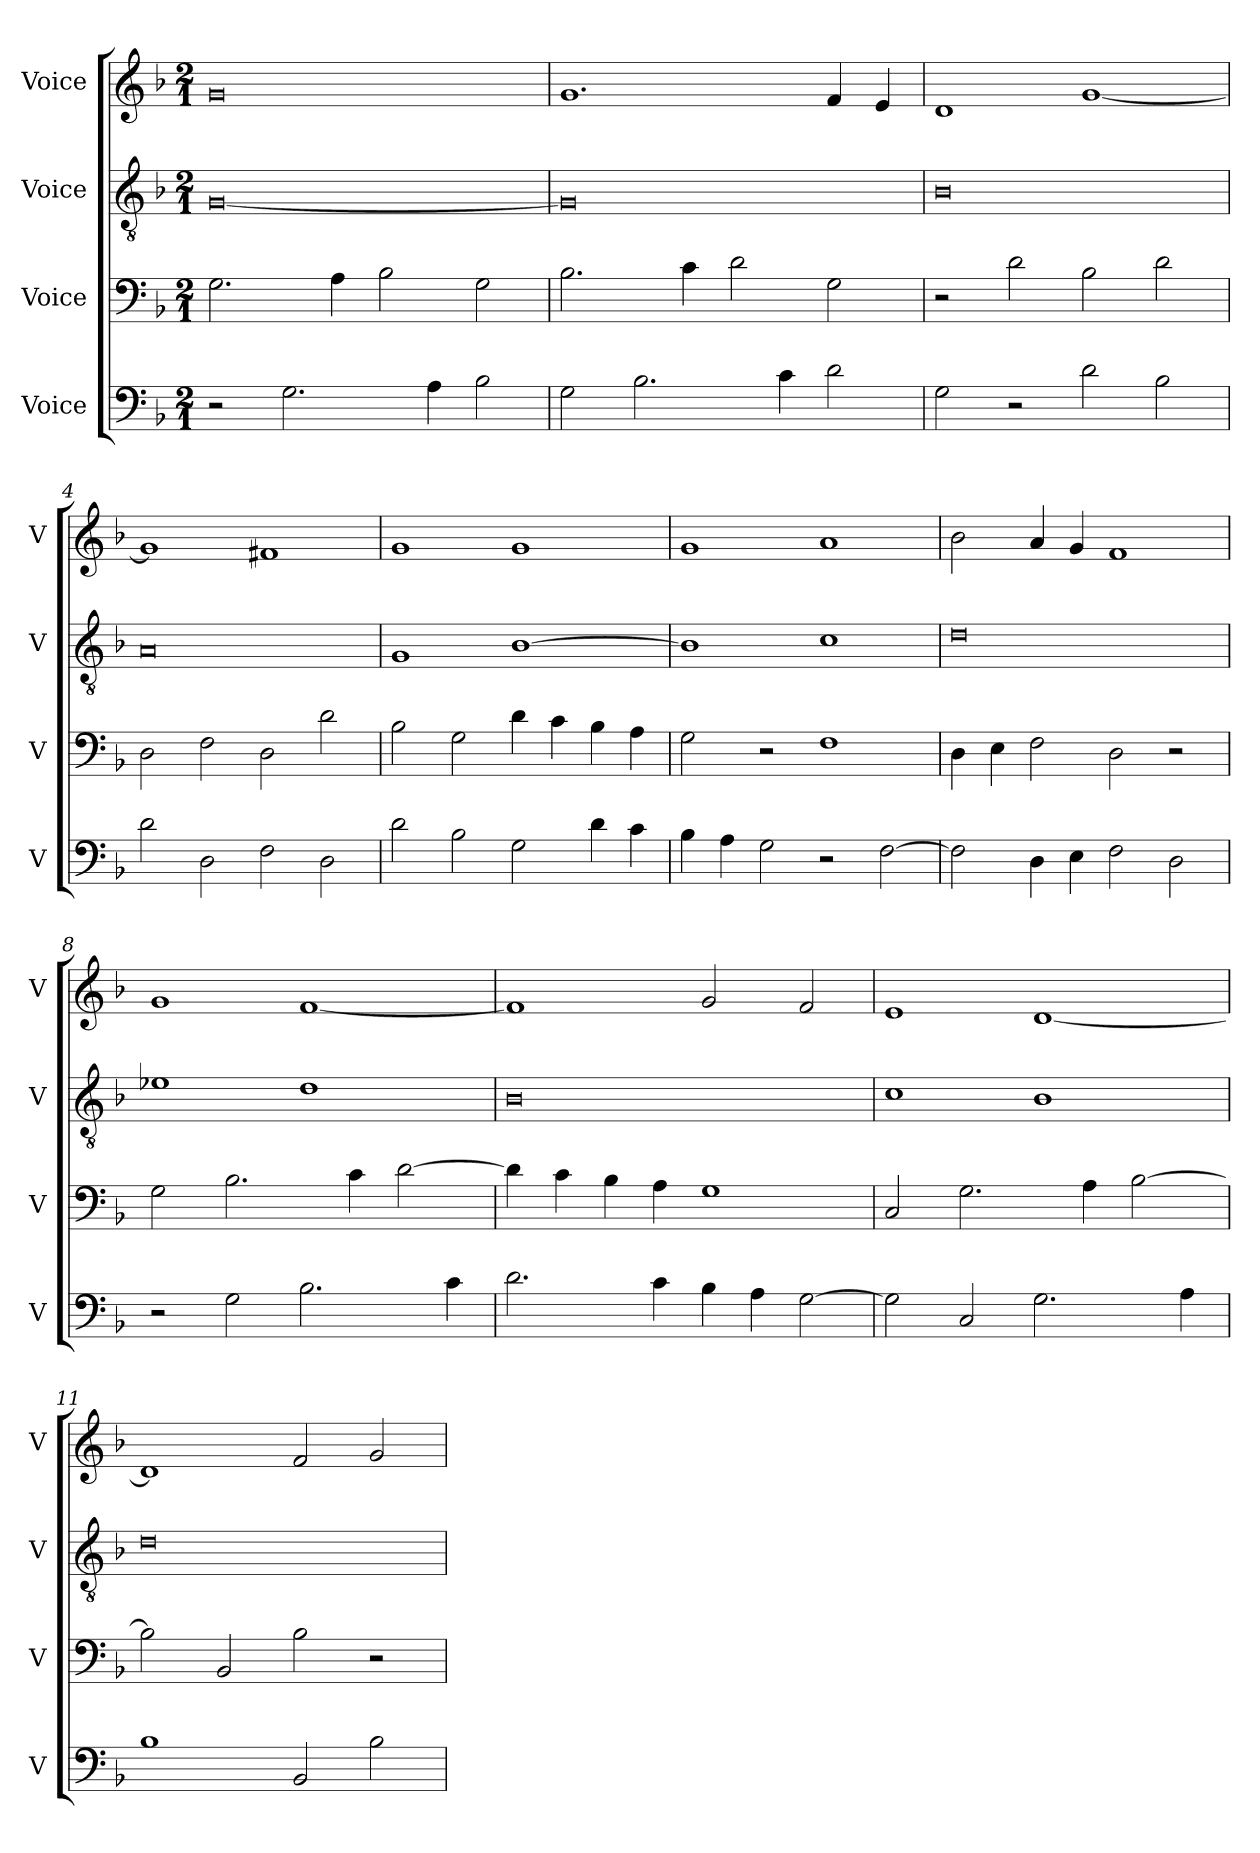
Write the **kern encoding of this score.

**kern	**kern	**kern	**kern
*part4	*part3	*part2	*part1
*staff4	*staff3	*staff2	*staff1
*I"Voice	*I"Voice	*I"Voice	*I"Voice
*I'V	*I'V	*I'V	*I'V
*clefF4	*clefF4	*clefGv2	*clefG2
*k[b-]	*k[b-]	*k[b-]	*k[b-]
*M2/1	*M2/1	*M2/1	*M2/1
=1	=1	=1	=1
2r	2.G\	[0G	0g
2.G\	.	.	.
.	4A\	.	.
.	2B-\	.	.
4A\	.	.	.
2B-\	2G\	.	.
=2	=2	=2	=2
2G\	2.B-\	0G]	1.g
2.B-\	.	.	.
.	4c\	.	.
.	2d\	.	.
4c\	.	.	.
2d\	2G\	.	4f/
.	.	.	4e/
=3	=3	=3	=3
2G\	2r	0B-	1d
2r	2d\	.	.
2d\	2B-\	.	[1g
2B-\	2d\	.	.
!!LO:LB:g=z
=4	=4	=4	=4
2d\	2D\	0A	1g]
2D\	2F\	.	.
2F\	2D\	.	1f#X
2D\	2d\	.	.
=5	=5	=5	=5
2d\	2B-\	1G	1g
2B-\	2G\	.	.
2G\	4d\	[1B-	1g
.	4c\	.	.
4d\	4B-\	.	.
4c\	4A\	.	.
=6	=6	=6	=6
4B-\	2G\	1B-]	1g
4A\	.	.	.
2G\	2r	.	.
2r	1F	1c	1a
[2F\	.	.	.
!!LO:LB:g=z
=7	=7	=7	=7
2F\]	4D\	0d	2b-\
.	4E\	.	.
4D\	2F\	.	4a/
4E\	.	.	4g/
2F\	2D\	.	1f
2D\	2r	.	.
=8	=8	=8	=8
2r	2G\	1e-X	1g
2G\	2.B-\	.	.
2.B-\	.	1d	[1f
.	4c\	.	.
.	[2d\	.	.
4c\	.	.	.
=9	=9	=9	=9
2.d\	4d\]	0B-	1f]
.	4c\	.	.
.	4B-\	.	.
4c\	4A\	.	.
4B-\	1G	.	2g/
4A\	.	.	.
[2G\	.	.	2f/
!!LO:PB:g=z
=10	=10	=10	=10
2G\]	2C/	1c	1e
2C/	2.G\	.	.
2.G\	.	1B-	[1d
.	4A\	.	.
.	[2B-\	.	.
4A\	.	.	.
=11	=11	=11	=11
1B-	2B-\]	0d	1d]
.	2BB-/	.	.
2BB-/	2B-\	.	2f/
2B-\	2r	.	2g/
=	=	=	=
*-	*-	*-	*-
